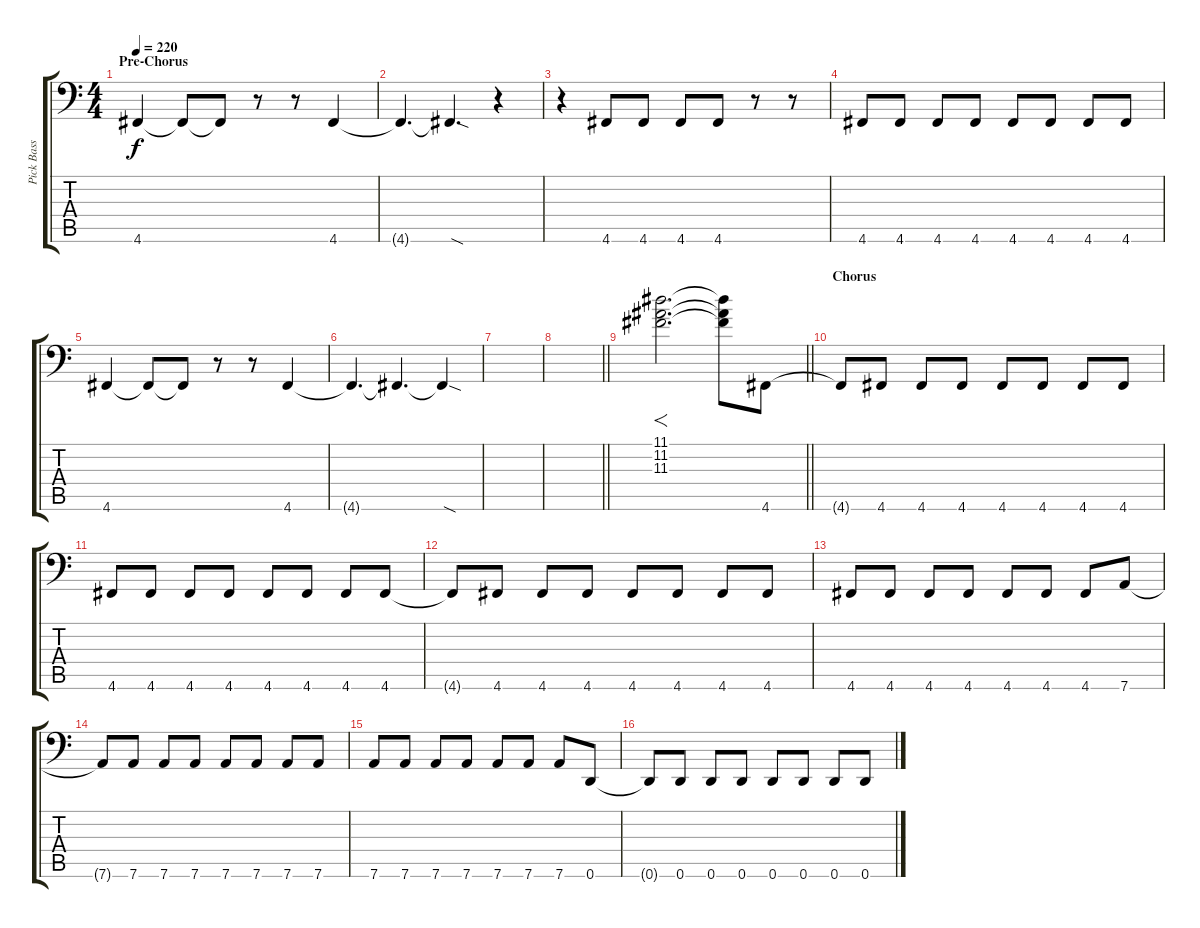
\track ("Pick Bass (Approx.)" "Pick Bass ") {instrument electricbassfinger}
\staff {score tabs}
\tuning (E3 B2 G2 D2 A1 D1) {hide}
\ts (4 4)
\section ("" "Pre-Chorus")
\tempo 220
\clef f4
\ks c
4.6.4{dy f} 4.6{t}.8 4.6{t}.8 r.8 r.8 4.6.4 |
4.6{t}.4{d} 4.6{sod t}.4{d} r.4 |
r.4 4.6.8 4.6.8 4.6.8 4.6.8 r.8 r.8 |
4.6.8 4.6.8 4.6.8 4.6.8 4.6.8 4.6.8 4.6.8 4.6.8 |
4.6.4 4.6{t}.8 4.6{t}.8 r.8 r.8 4.6.4 |
4.6{t}.4{d} 4.6{t}.4{d} 4.6{sod t}.4 |
|
\barLineRight lightlight
|
\barLineRight lightlight
(11.1 11.2 11.3).2{f d instrument reversecymbal} (11.1{t} 11.2{t} 11.3{t}).8 4.6.8{instrument electricbassfinger} |
\section ("" "Chorus")
4.6{t}.8 4.6.8 4.6.8 4.6.8 4.6.8 4.6.8 4.6.8 4.6.8 |
4.6.8 4.6.8 4.6.8 4.6.8 4.6.8 4.6.8 4.6.8 4.6.8 |
4.6{t}.8 4.6.8 4.6.8 4.6.8 4.6.8 4.6.8 4.6.8 4.6.8 |
4.6.8 4.6.8 4.6.8 4.6.8 4.6.8 4.6.8 4.6.8 7.6.8 |
7.6{t}.8 7.6.8 7.6.8 7.6.8 7.6.8 7.6.8 7.6.8 7.6.8 |
7.6.8 7.6.8 7.6.8 7.6.8 7.6.8 7.6.8 7.6.8 0.6.8 |
0.6{t}.8 0.6.8 0.6.8 0.6.8 0.6.8 0.6.8 0.6.8 0.6.8
